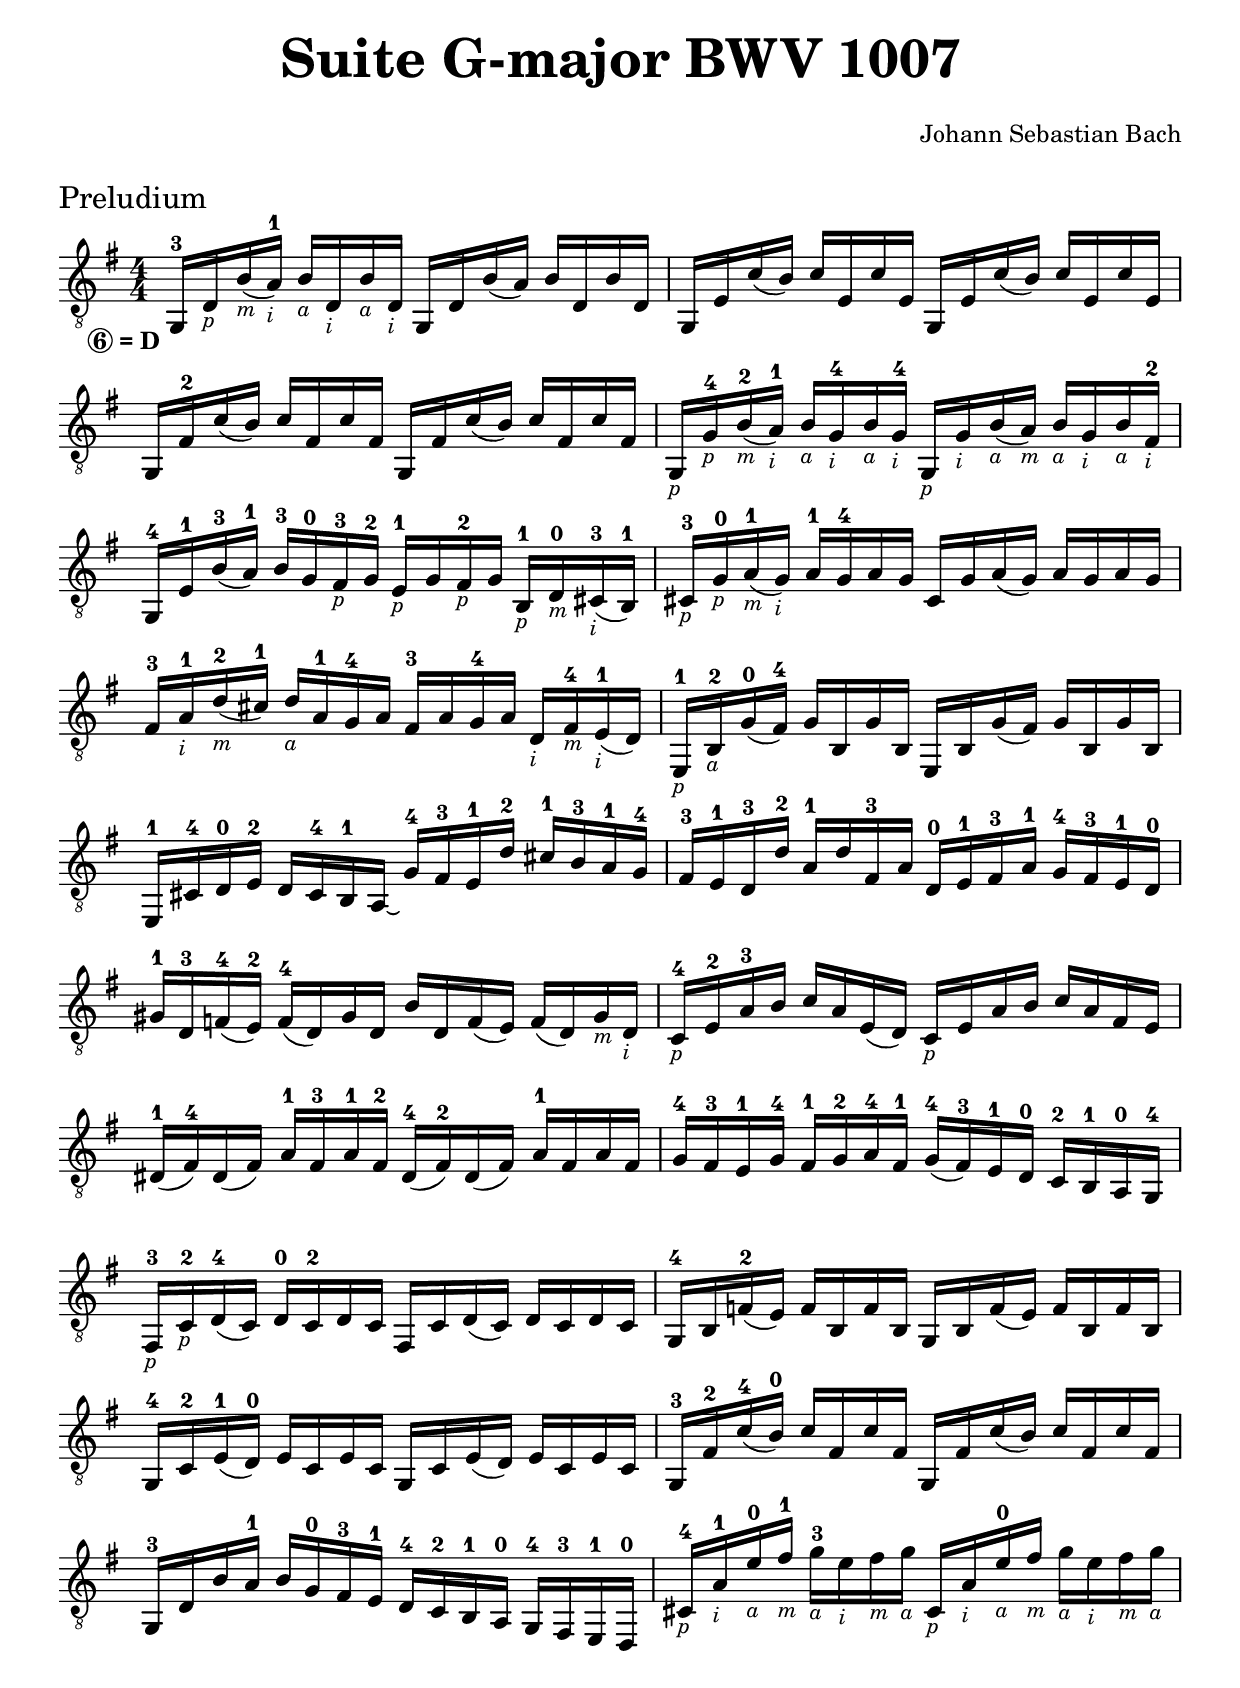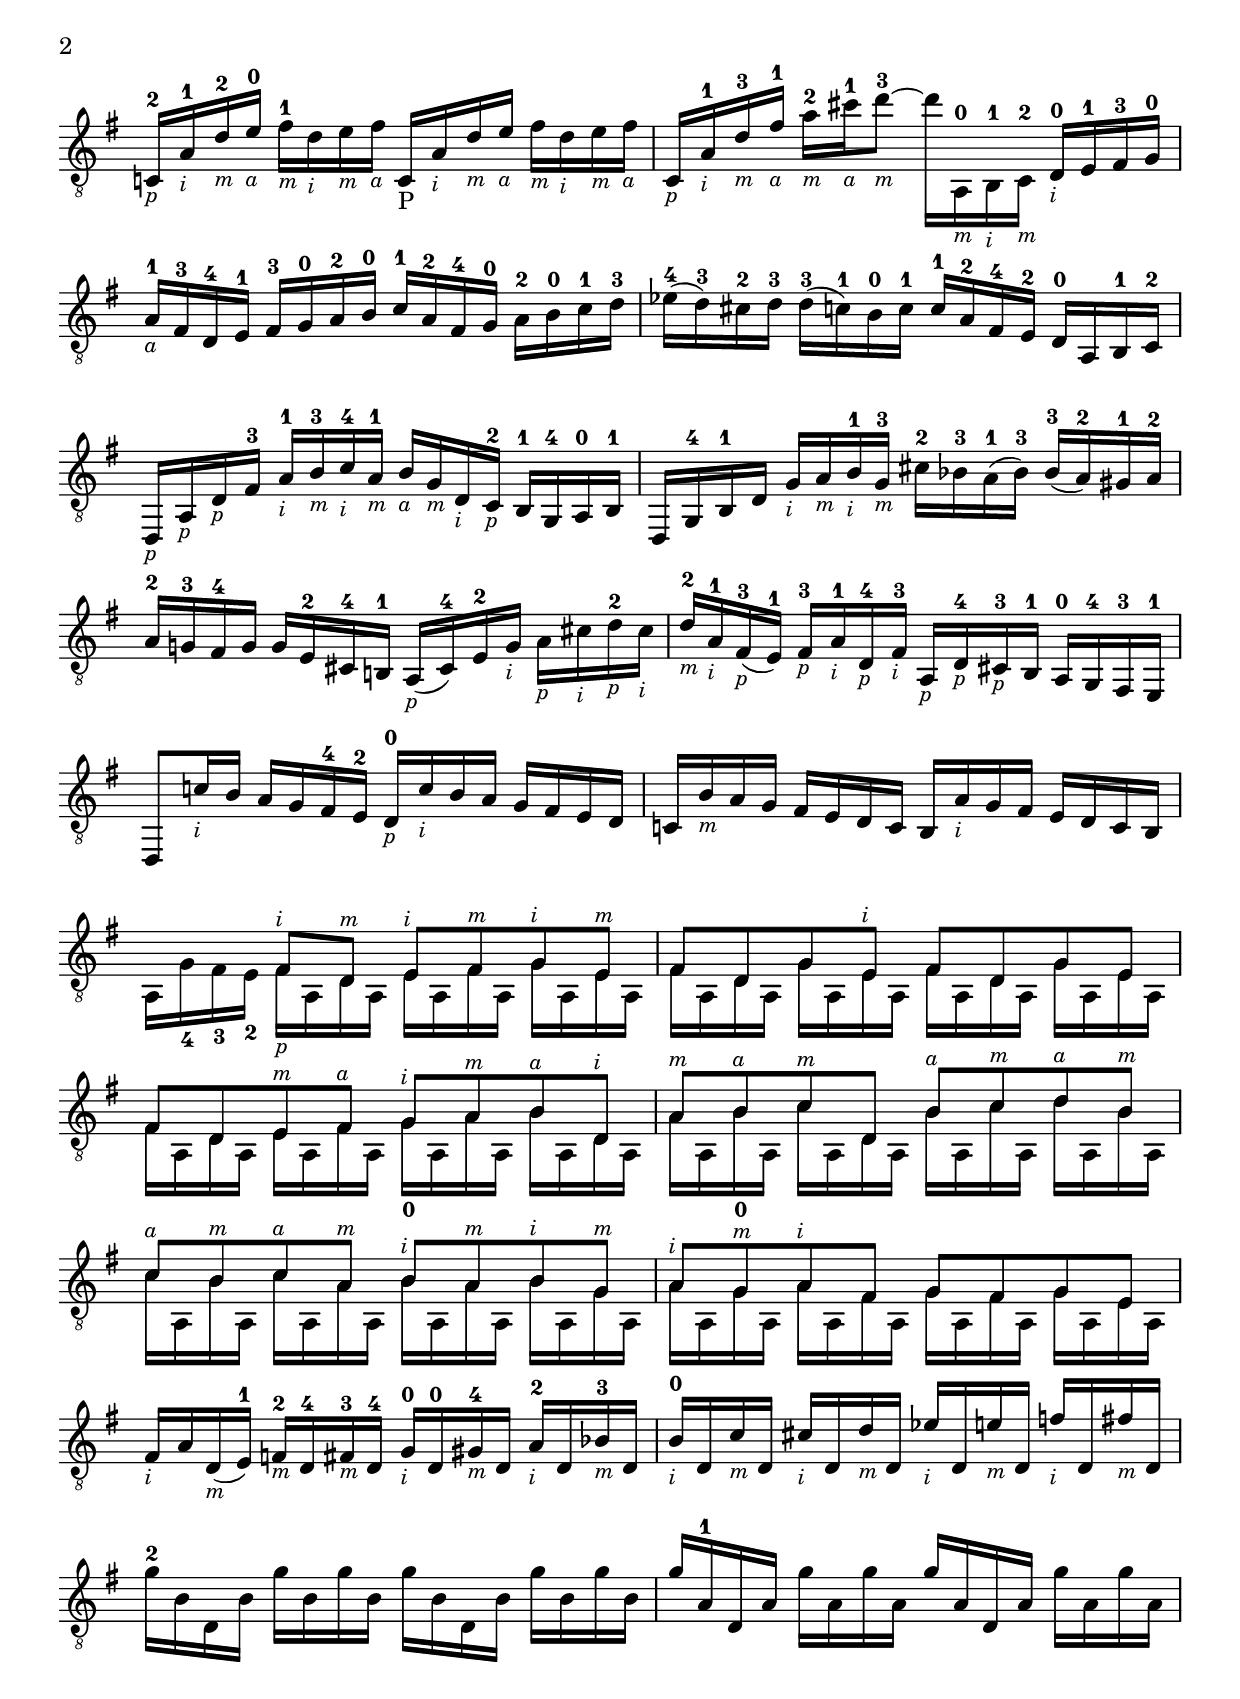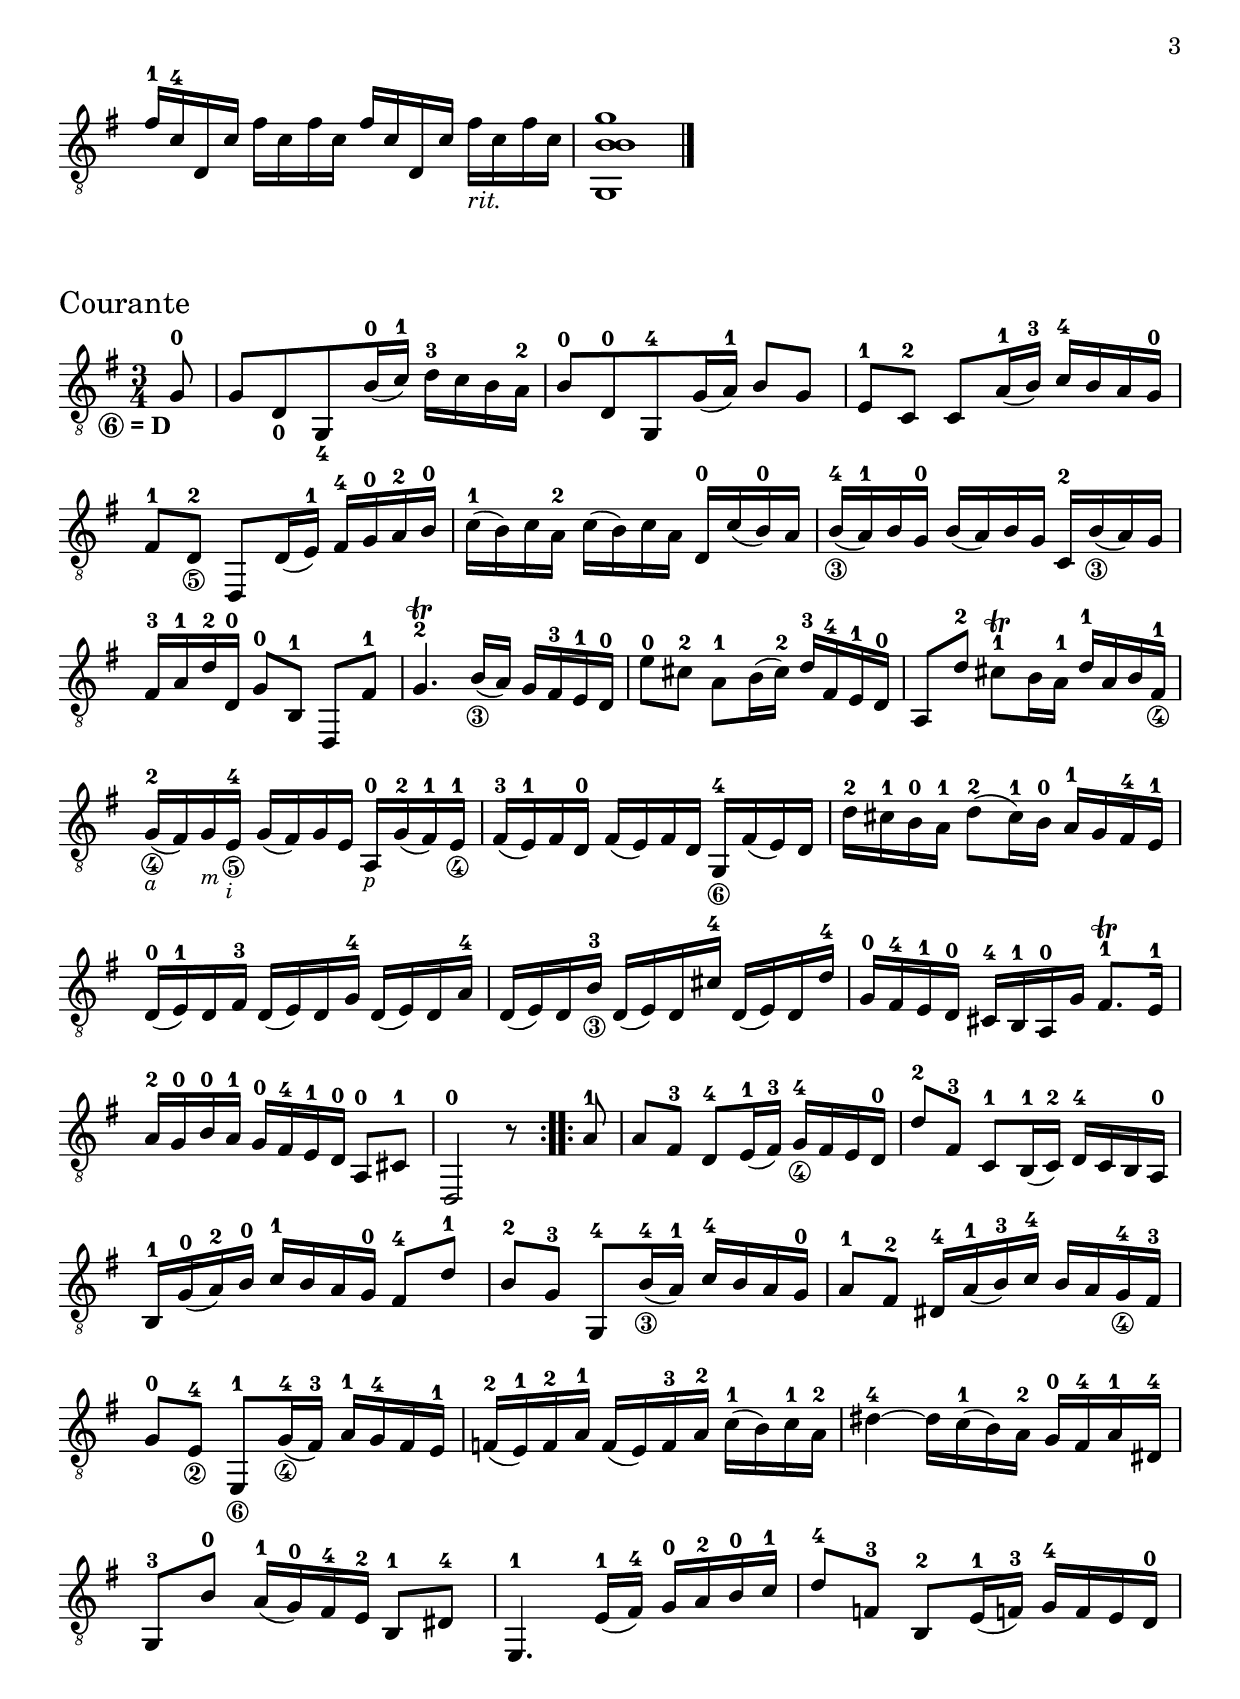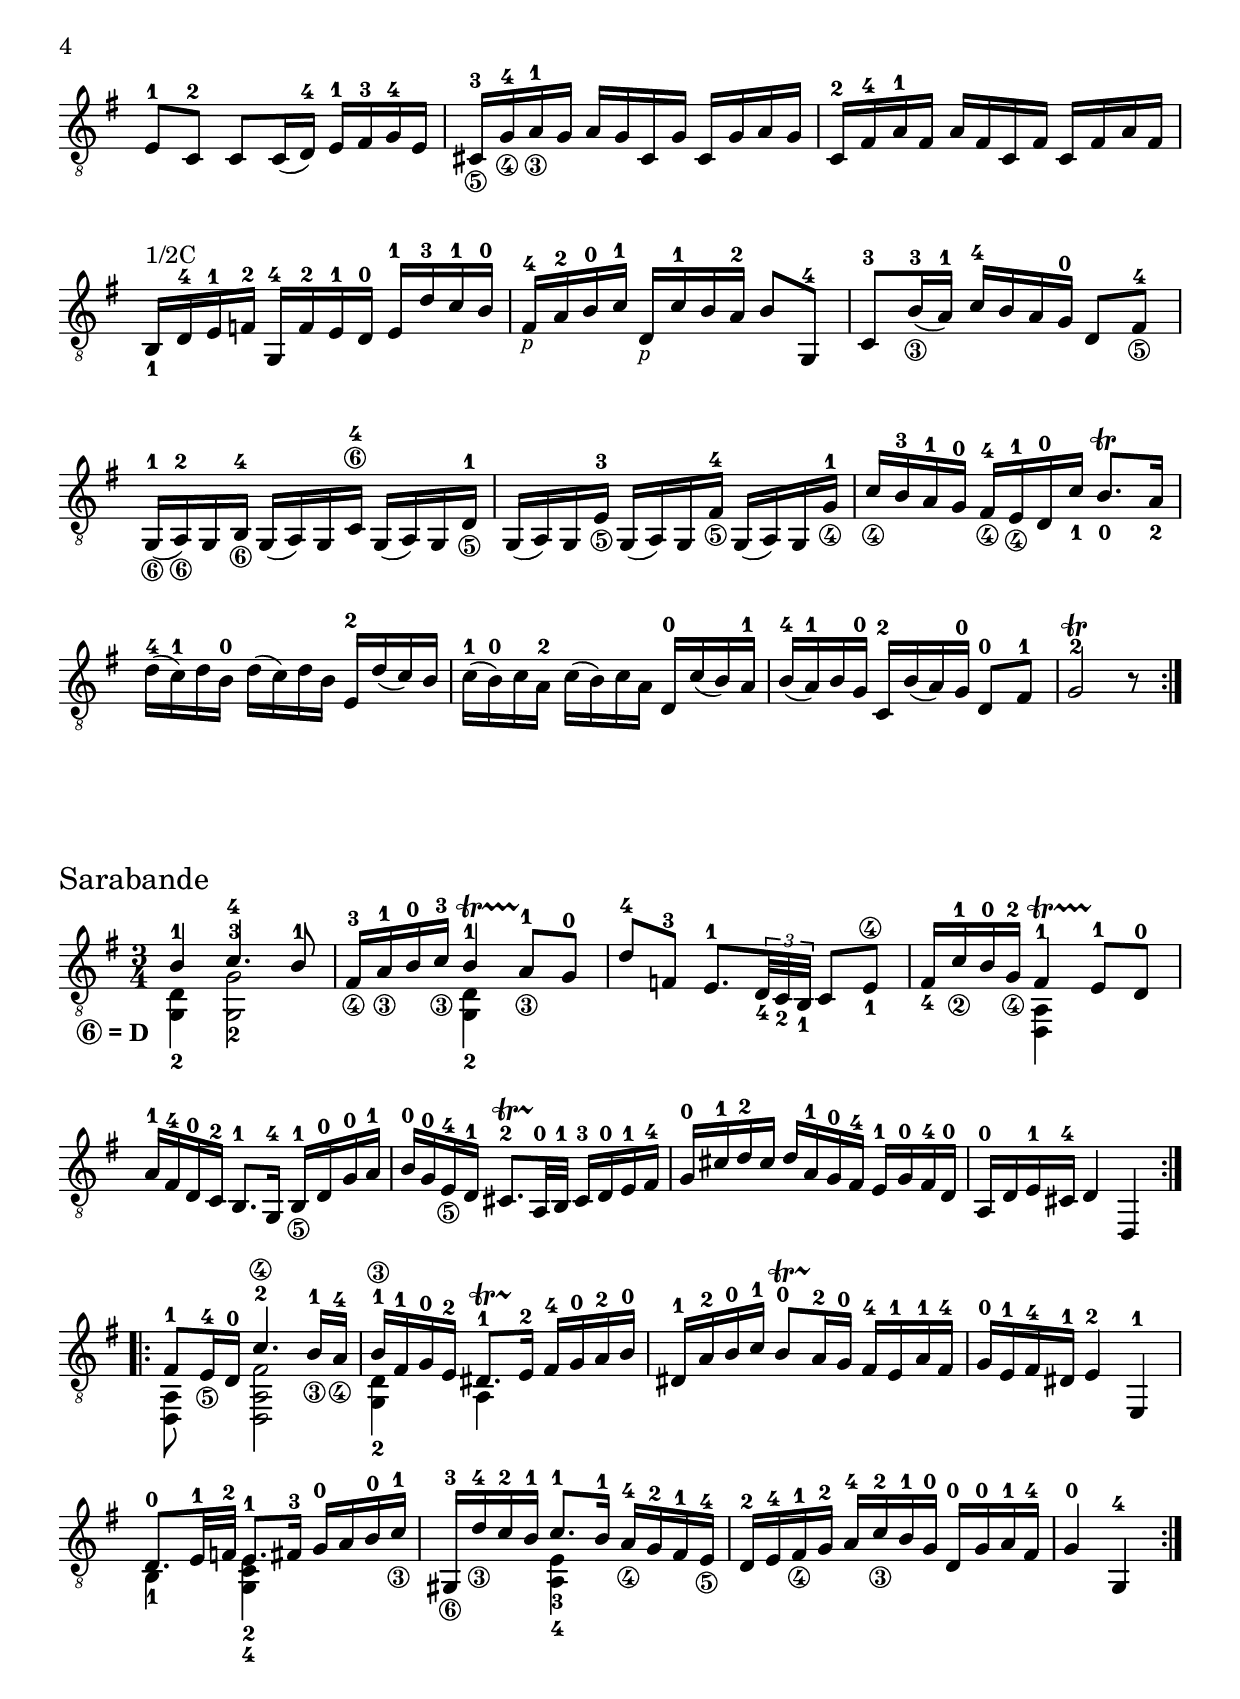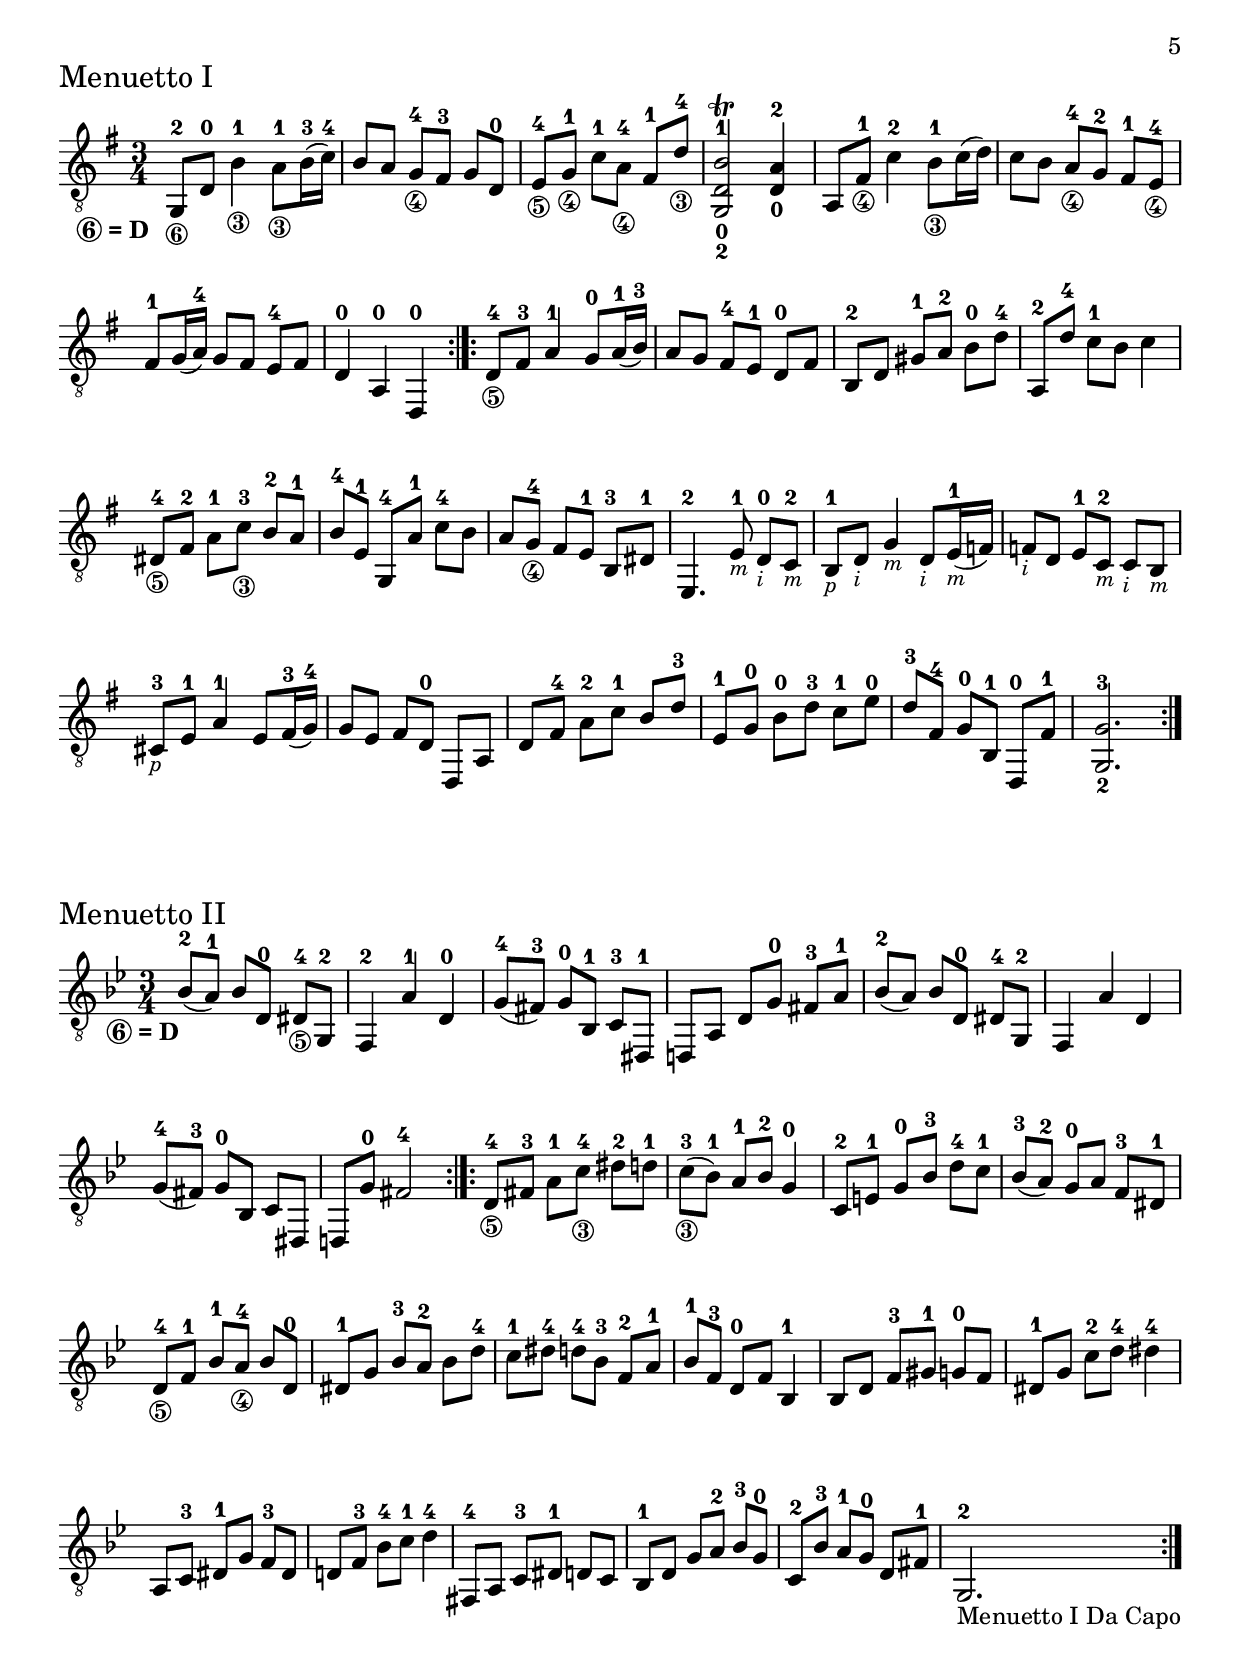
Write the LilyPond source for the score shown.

% This file is part of "Suita G-dur BWV 1007" project
% Copyright on the terms of Creative Commons Legal Code CC0 1.0 Universal license
% Authors: Martyna Danysz (martynadanysz@gmail.com) and Tomasz Bojczuk (seelook@gmail.com)

\version "2.19.80"


\include "global.ly"
\include "paper.ly"

#(set-global-staff-size 21)


\header {
  title = \markup  \center-column { \fontsize #3 {"Suite G-major BWV 1007" } " "}
  composer = \markup \center-column { "Johann Sebastian Bach" " " }
}


% This file is part of "Suita G-dur BWV 1007" project
% Copyright on the terms of Creative Commons Legal Code CC0 1.0 Universal license
% Authors: Martyna Danysz (martynadanysz@gmail.com) and Tomasz Bojczuk (seelook@gmail.com)


\version "2.19.80"


\include "global.ly"
\include "paper.ly"

#(set-global-staff-size 21)


%\header {
%  title = \markup  \center-column { \fontsize #3 {"Suite G-major BWV 1007" } "Preludium" " "}
%  composer = \markup \center-column { "Johann Sebastian Bach" " " }
%}




\score {
  \header {
    piece = \markup { \fontsize #2 "Preludium" }
  }

  \new Staff {
    \set Staff.midiInstrument="acoustic guitar (nylon)"
    \override Staff.NoteCollision #'merge-differently-headed = ##t
    \override Staff.Stem #'length-fraction = #1.2
    \time 4/4
    \key g \major
    \clef "G_8"
    \relative c {
      \once \override TextScript #'extra-offset = #'(-7 . 1)
      g16-3 _\SCORDATURE d'-\pfi h'-\mfi (a)-1-\ifi h-\afi d,-\ifi h'-\afi d,-\ifi g, d' h' (a) h d, h' d,      | % 1
      g, e' c' (h) c e, c' e, g, e' c' (h) c e, c' e,      | % 2
      g, fis'-2 c' (h) c fis, c' fis, g, fis' c' (h) c fis, c' fis,      | % 3
      g,-\pfi g'-4-\pfi h-2-\mfi (a)-1-\ifi h-\afi g-4-\ifi h-\afi g-4-\ifi g,-\pfi g'-\ifi h-\afi (a)-\mfi h-\afi g-\ifi h-\afi fis-2-\ifi      | % 4
      g,-4 e'-1 h'-3( a)-1 h-3 g-0 fis-3-\pfi g-2 e-1-\pfi g fis-2-\pfi g h,-1-\pfi d-0-\mfi cis-3-\ifi( h)-1      | % 5
      cis-3-\pfi g'-0-\pfi a-1-\mfi( g)-\ifi a-1 g-4 a g cis, g' a( g) a g a g      | % 6
      fis-3 a-1-\ifi d-2-\mfi( cis)-1 d-\afi a-1 g-4 a fis-3 a g-4 a d,-\ifi fis-4-\mfi e-1-\ifi( d)      | % 7
      e,-1-\pfi h'-2-\afi g'-0 (fis)-4 g h, g' h, e, h' g' (fis) g h, g' h,      | % 8
      e,-1 cis'-4 d-0 e-2 d cis-4 h-1 a \laissezVibrer g'-4 fis-3 e-1 d'-2 cis-1 h-3 a-1 g-4      | % 9
      fis-3 e-1 d-3 d'-2 a-1 d fis,-3 a d,-0 e-1 fis-3 a-1 g-4 fis-3 e-1 d-0      | % 10
      gis-1 d-3 f-4( e)-2 f-4( d) gis d h' d, f( e) f( d) gis-\mfi d-\ifi      | % 11
      c-4-\pfi e-2 a-3 h c a e( d) c-\pfi e a h c a fis e      | % 12
      dis-1( fis)-4 dis (fis) a-1 fis-3 a-1 fis-2 dis-4 (fis)-2 dis (fis) a-1 fis a fis      | % 13
      g-4 fis-3 e-1 g-4 fis-1 g-2 a-4 fis-1 g-4( fis)-3 e-1 d-0 c-2 h-1 a-0 g-4      | % 14
      fis-3-\pfi c'-2-\pfi d-4( c) d-0 c-2 d c fis, c' d (c )d c d c      | % 15
      g-4 h f'-2( e) f h, f' h, g h f' (e) f h, f' h,      | % 16
      g-4 c-2 e-1( d)-0 e c e c g c e( d) e c e c      | % 17
      g-3 fis'-2 c'-4 (h)-0 c fis, c' fis, g, fis' c' (h) c fis, c' fis,      | % 18
      g,-3 d' h' a-1 h g-0 fis-3 e-1 d-4 c-2 h-1 a-0 g-4 fis-3 e-1 d-0      | % 19
      cis'-4-\pfi a'-1-\ifi e'-0-\afi fis-1-\mfi g-3-\afi e-\ifi fis-\mfi g-\afi cis,,-\pfi a'-\ifi e'-0-\afi fis-\mfi g-\afi e-\ifi fis-\mfi g-\afi      | % 20
      c,,!-2-\pfi a'-1-\ifi d-2-\mfi e-0-\afi fis-1-\mfi d-\ifi e-\mfi fis-\afi c,-"P" a'-\ifi d-\mfi e-\afi fis-\mfi d-\ifi e-\mfi fis-\afi      | % 21
      c,-\pfi a'-1-\ifi d-3-\mfi fis-1-\afi a-2-\mfi cis-1-\afi d8-3-\mfi~ d16 a,,-0-\mfi h-1-\ifi c-2-\mfi d-0-\ifi e-1 fis-3 g-0      | % 22
      a-1-\afi fis-3 d-4 e-1 fis-3 g-0 a-2 h-0 c-1 a-2 fis-4 g-0 a-2 h-0 c-1 d-3      | % 23
      es-4( d)-3 cis-2 d-3 d-3( c)-1 h-0 c-1 c-1 a-2 fis-4 e-2 d-0 a h-1 c-2      | % 24
      d,-\pfi a'-\pfi d-\pfi fis-3 a-1-\ifi h-3-\mfi c-4-\ifi a-1-\mfi h-\afi g-\mfi d-\ifi c-2-\pfi h-1 g-4 a-0 h-1      | % 25
      d, g-4 h-1 d g-\ifi a-\mfi h-1-\ifi g-3-\mfi cis-2 b-3 a-1( b)-3 b-3( a)-2 gis-1 a-2      | % 26
      a-2 g!-3 fis-4 g g e-2 cis-4 h!-1 a-\pfi( cis)-4 e-2 g-\ifi a-\pfi cis-\ifi d-2-\pfi cis-\ifi      | % 27
      d-2-\mfi a-1-\ifi fis-3-\pfi(e)-1 fis-3-\pfi a-1-\ifi d,-4-\pfi fis-3-\ifi a,-\pfi d-4-\pfi cis-3-\pfi h-1 a-0 g-4 fis-3 e-1      | % 28
      d8 c''!16-\ifi h a g fis-4 e-2 d-0-\pfi c'-\ifi h a g fis e d      | % 29
      c! h'-\mfi a g fis e d c h a'-\ifi g fis e d c h      | % 30
      << { s4 fis'8-\ifi d-\mfi e-\ifi fis-\mfi g-\ifi e-\mfi | % 31
           fis d g e-\ifi fis d g e | % 32
           fis d e-\mfi fis-\afi g-\ifi a-\mfi h-\afi d,-\ifi | % 33
           a'-\mfi h-\afi c-\mfi d, h'-\afi c-\mfi d-\afi h-\mfi | % 34
           c-\afi h-\mfi c-\afi a-\mfi h-\ifi a-\mfi h-\ifi g-\mfi | % 35
           a-\ifi g-\mfi a-\ifi fis g fis g e | % 36
         } \\
         {
      a,16 g'-4 fis-3 e-2 fis-\pfi a, d a e' a, fis' a, g' a, e' a,      | % 31
      fis' a, d a g' a, e' a, fis' a, d a g' a, e' a,      | % 32
      fis' a, d a e' a, fis' a, g'-0 a, a' a, h' a, d a      | % 33
      a' a, h'-0 a, c' a, d a h' a, c' a, d' a, h' a,      | % 34
      c' a, h' a, c' a, a' a, h' a, a' a, h' a, g' a,      | % 35
      a' a, g' a, a' a, fis' a, g' a, fis' a, g' a, e' a,      | % 36
      } >>
      fis'-\ifi a d,-\mfi( e)-1 f-2-\mfi d-4 fis-3-\mfi d-4 g-0-\ifi d-0 gis-4-\mfi d a'-2-\ifi d, b'-3-\mfi d,      | % 37
      h'-0-\ifi d, c'-\mfi d, cis'-\ifi d, d'-\mfi d, es'-\ifi d, e'-\mfi d, f'-\ifi d, fis'-\mfi d,      | % 38
      g'-2 h, d, h' g' h, g' h, g' h, d, h' g' h, g' h,      | % 39
      g' a,-1 d, a' g' a, g' a, g' a, d, a' g' a, g' a,      | % 40
      fis'-1 c-4 d, c' fis c fis c fis c d, c' fis _\rit c fis c      | % 41
      <g, h' h g'>1 \bar "|."
    }

  }

  \midi {
    \context {
      \Score
      tempoWholesPerMinute = #(ly:make-moment 73 4)
    }
  }
  \layout {
    ragged-last = ##t
  }

}






% This file is part of "Suita G-dur BWV 1007" project
% Copyright on the terms of Creative Commons Legal Code CC0 1.0 Universal license
% Authors: Martyna Danysz (martynadanysz@gmail.com) and Tomasz Bojczuk (seelook@gmail.com)

\version "2.19.80"


\include "global.ly"
\include "paper.ly"

#(set-global-staff-size 21)


%\header {
%  title = \markup  \center-column { \fontsize #3 {"Suite G-dur BWV 1007" } "Courante" " "}
%  composer = \markup \center-column { "Johann Sebastian Bach" " " }
%}


\score {
  \header {
    piece = \markup { \fontsize #2 "Courante" }
  }

  \new Staff {
    \set Staff.midiInstrument="acoustic guitar (nylon)"
    \override Staff.NoteCollision #'merge-differently-headed = ##t
    \override Staff.Stem #'length-fraction = #1.2
    \time 3/4
    \key g \major
    \clef "G_8"
    \relative c' {
      \repeat volta 2 {
        \once \override TextScript #'extra-offset = #'(-6 . 0)
        \partial8  g8^0 _\SCORDATURE | % 2
        g8 [  d8_0 g,8_4 h'16^0  (c16)^1 ]
        d16^3 [  c16  h16  a16^2 ] | % 3
        h8^0 [  d,8^0 g,8^4 g'16  (a16)^1 ]
        h8 [  g8 ] | % 4
        e8^1 [  c8^2 ]  c8 [  a'16^1  (h16)^3 ]
        c16^4 [  h16  a16  g16^0 ] | % 5
        fis8^1 [  d8_\5^2 ]  d,8 [  d'16  (e16)^1 ]
        fis16^4 [  g16^0  a16^2  h16^0 ]  | % 6
        c16^1 [  (h16)  c16  a16^2 ]
        c16 [  (h16)  c16  a16 ]
        d,16^0 [  c'16  (h16)^0  a16 ] | % 7
        h16_\3^4 [  (a16)^1  h16  g16^0 ]  h16 [ (a16)  h16  g16 ]  c,16^2 [  h'16_\3  (a16)  g16 ] | % 8
        fis16^3 [  a16^1  d16^2  d,16^0 ]  g8^0 [
        h,8^1 ]  d,8 [  fis'8^1 ] | % 9
        g4.^2\trill  h16_\3 [  (a16) ]  g16 [  fis16^3 e16^1  d16^0 ] |
        e'8^0 [  cis8^2 ]  a8^1 [  h16
        (cis16)^2 ]  d16^3 [  fis,16^4  e16^1  d16^0
        ]  | % 11
        a8 [  d'8^2 ]  cis8^1\trill [  h16
        a16^1 ]  d16^1 [  a16  h16  fis16_\4^1 ] | % 12
        g16_\4^2 _\afi [  (fis16)  g16 _\mfi  e16_\5^4_\ifi ]  g16 [
        (fis16)  g16  e16 ]  <a,-0>16 _\pfi [  <g'-2>16
        (fis16)^1  e16^1_\4 ] | % 13
        fis16^3 [  (e16)^1  fis16  d16^0 ]  fis16
        [  (e16)  fis16  d16 ]  g,16_\6^4 [
        fis'16  (e16)  d16 ] | % 14
        d'16^2 [  cis16^1  h16^0  a16^1 ]
        d8^2 [  (cis16)^1  h16^0 ]  a16^1 [
        g16  fis16^4  e16^1 ]  | % 15
        d16^0 [  (e16)^1  d16  fis16^3 ]  d16 [
        (e16)  d16  g16^4 ]  d16 [  (e16)
        d16  a'16^4 ] | % 16
        d,16 [  (e16)  d16  h'16_\3^3 ]  d,16 [
        (e16)  d16  cis'16^4 ]  d,16 [  (e16)
        d16  d'16^4 ] | % 17
        g,16^0 [  fis16^4  e16^1  d16^0 ]  cis16^4
        [  h16^1  a16^0  g'16 ]  fis8.^1\trill [  e16^1
        ] | % 18
        a16^2[  g16^0  h16^0  a16^1 ]  g16^0 [
        fis16 ^4 e16^1  d16^0 ]  a8^0 [  cis8^1 ]
        | % 19
        d,2^0 r8
      }
      \repeat volta 2 {
        a''8^1 | % 38
        a8 [  fis8^3 ]  d8^4 [  e16^1  (fis16)^3 ]
        g16_\4^4 [  fis16  e16  d16^0 ] | % 39
        d'8^2 [  fis,8^3 ]  c8^1 [  h16^1  (c16)^2 ]
        d16^4 [  c16  h16  a16^0 ] |
        h16^1 [  g'16^0  (a16)^2  h16^0 ]  c16^1 [
        h16  a16  g16^0 ]  fis8^4 [  d'8^1 ] | % 41
        h8^2 [  g8^3 ]  g,8^4 [  h'16_\3^4  (a16)^1 ]
        c16^4 [  h16  a16  g16^0 ]  | % 42
        a8^1 [  fis8^2 ]  dis16^4 [  a'16^1  (h16)^3
        c16^4 ]  h16 [  a16  g16_\4^4  fis16^3 ]
        | % 43
        g8^0 [  e8_\2^4 ]  e,8_\6^1 [  g'16_\4^4  (fis16)^3 ]
        a16^1 [  g16^4  fis16  e16^1 ] | % 44
        f16^2 [  (e16)^1  f16^2  a16^1 ]  f16 [
        (e16)  f16^3  a16^2 ]  c16^1 [  (h16)
        c16^1  a16^2 ] | % 45
        dis4^4 ~  dis16 [  c16^1  (h16)
        a16 ]^2  g16^0 [  fis16^4  a16^1  dis,16^4
        ]  | % 46
        g,8^3 [  h'8^0 ]  a16^1 [  (g16)^0  fis16^4
        e16^2 ]  h8^1 [  dis8^4 ] | % 47
        e,4.^1  e'16^1 [  (fis16)^4 ]  g16^0 [  a16^2
        h16^0  c16^1 ] | % 48
        d8^4 [  f,8^3 ]  h,8^2 [  e16^1  (f!16)^3 ]
        g16^4 [  f16  e16  d16^0 ] | % 49
        e8^1 [  c8^2 ]  c8 [  c16  (d16)^4 ]
        e16^1 [  fis16^3  g16^4  e16 ] |
        cis16^3_\5 [  g'16_\4^4  a16_\3^1  g16 ]  a16 [
        g16  cis,16  g'16 ]  cis,16 [
        g'16  a16  g16 ] | % 51
        c,16^2 [  fis16^4  a16^1  fis16 ]  a16
        [  fis16  c16  fis16 ]  c16 [
        fis16  a16  fis16 ] | % 52
        h,16_1^"1/2C" [  d16^4  e16^1  f16^2 ]  g,16^4 [
        f'16^2  e16^1  d16^0 ]  e16^1 [  d'16^3
        c16^1  h16^0 ] | % 53
        fis16^4_\pfi [  a16^2  h16^0  c16^1 ]  d,16_\pfi [
        c'16^1  h16  a16^2 ]  h8 [  g,8^4 ] | % 54
        c8^3 [  h'16^3_\3  (a16)^1 ]  c16^4 [  h16
        a16  g16^0 ]  d8 [  fis8_\5^4 ]  | % 55
        g,16^1_\6 [  (a16)^2_\6  g16  h16^4_\6 ]  g16 [
        (a16)  g16  c16^4\6 ]  g16 [  (a16)
        g16  d'16^1_\5 ] | % 56
        g,16 [  (a16)  g16  e'16^3_\5 ]  g,16 [
        (a16)  g16  fis'16^4_\5 ]  g,16 [  (a16)
        g16  g'16^1_\4 ] | % 57
        c16_\4 [  h16^3  a16^1  g16^0 ]  fis16^4_\4 [
        e16^1_\4  d16^0  c'16_1 ]  h8._0 \trill [  a16_2  ]
        | % 58
        d16^4 [  (c16)^1  d16  h16^0 ]
        d16 [  (c16)  d16  h16 ]
        e,16^2 [  d'16  (c16)  h16 ] | % 59
        c16^1 [  (h16)^0  c16  a16^2 ]
        c16 [  (h16)  c16  a16 ]
        d,16^0 [  c'16  (h16)  a16^1 ] |
        h16^4 [  (a16)^1  h16  g16^0 ]  c,16^2 [
        h'16  (a16)  g16^0 ]  d8^0 [  fis8^1 ] | % 61
        g2^2\trill r8
      }
      \bar ":|."
    }

  }

  \midi {
    \context {
      \Score
      tempoWholesPerMinute = #(ly:make-moment 73 4)
    }
  }
  \layout {
    %ragged-last = ##t
  }

}






% This file is part of "Suita G-dur BWV 1007" project
% Copyright on the terms of Creative Commons Legal Code CC0 1.0 Universal license
% Authors: Martyna Danysz (martynadanysz@gmail.com) and Tomasz Bojczuk (seelook@gmail.com)

\version "2.19.80"

\language "deutsch"


\include "global.ly"
\include "paper.ly"

#(set-global-staff-size 21)


%\header {
 % title = \markup  \center-column { \fontsize #3 {"Suita G-dur BWV 1007" } "Sarabande" " "}
  %composer = \markup \center-column { "Johan Sebastian Bach" " " }
%}


\score {
    \header {
    piece = \markup { \fontsize #2 "Sarabande" }
  }

  \new Staff {
    \set Staff.midiInstrument="acoustic guitar (nylon)"
    \override Staff.NoteCollision #'merge-differently-headed = ##t
    \override Staff.NoteCollision #'merge-differently-dotted = ##t
    \override Staff.Stem #'length-fraction = #1.2
    \time 3/4
    \key g \major
    \clef "G_8"
    \relative c {
      
     <<{ \once \override TextScript #'extra-offset = #'(-8 . 5) % wyskakuje ostrzeżenie -> log
    h'4^1 _\SCORDATURE c4.^4 h8^1
      | % 2
      fis16_\4-3 a_\3-1 h^0 c_\3-3 h4^1\startTrillSpan a8_\3-1\stopTrillSpan g-0
      | % 3
      d'^4 [f,^3] e8.^1\tuplet 3/2 {d32_4 c_2 h_1} c8 e_1\4
      | % 4
      fis16_4 c'_\2^1 h^0 g_\4^2 fis4^1\startTrillSpan e8^1\stopTrillSpan d^0
      | % 5
      a'16^1 fis^4 d^0 c^2 h8.^1 g16^4 h_\5^1 d^0 g^0 a^1
      | % 6
      h^0 g^0 e_\5^4 d^1 cis8.^2\startTrillSpan a32^0\stopTrillSpan h^1 cis16^3 d^0 e^1 fis^4
      | % 7
      g^0 cis^1 d^2 cis d a^1 g^0 fis^4 e^1 g^0 fis^4 d^0
      | % 8
      a^0 d e^1 cis^4 d4 d,\bar ":|.:" % 
      fis'8^1 e16_\5^4 d^0 c'4.^\4^2 h16_\3^1 a_\4^4     
      | % 18
      h\3-1 fis^1 g^0 e^2 dis8.^1\startTrillSpan e16^2\stopTrillSpan fis^4 g^0 a^2 h^0
      | % 19
      dis,^1 a'^2 h^0 c^1 h8^0\startTrillSpan a16^2\stopTrillSpan g^0 fis^4 e^1 a^1 fis^4
      | % 20
      g^0 e^1 fis^4 dis^1 e4^2 e,^1
      | % 21
      d'8.^0 e32^1 f^2 e8.^1 fis16^3 g^0 a h^0 c^1_\3
      | % 22
      gis,^3_\6 d''^4_\3 c^2 h^1 c8.^1 h16^1 a^4_\4 g^2 fis^1 e^4_\5
      | % 23
      d16^2 e16^4 fis^1_\4 g^2 a^4 c^2_\3 h^1 g^0
      | % 24
      d^0 g^0 a^1 fis^4 g4^0 g,^4\bar ":|."
      
      |}\\% 33
       
       {<d' g,_2>4 <g,_2g'^3>2
        s4 <g_2 d'>4 s4
        s2.
        s4 <d a'> s4
        s2.
        s2.
        s2.
        s2.
        <a' d,>8 s8 <d, a' fis'>2
        <d' g,_2>4 a4 s4
        s2.
        s2.
        h4_1  <g _4c_2 e>4 s4
        s4 <a_4 e'_3>4
        
        
       }>> \bar ":|."
    }

  }

  \midi {
    \context {
      \Score
      tempoWholesPerMinute = #(ly:make-moment 80 8)
    }
  }
  \layout {
    %ragged-last = ##t
  }

}






\pageBreak
% This file is part of "Suita G-dur BWV 1007" project
% Copyright on the terms of Creative Commons Legal Code CC0 1.0 Universal license
% Authors: Martyna Danysz (martynadanysz@gmail.com) and Tomasz Bojczuk (seelook@gmail.com)

\version "2.19.80"


\include "global.ly"
\include "paper.ly"

#(set-global-staff-size 21)


%\header {
%  title = \markup  \center-column { \fontsize #3 {"Suite G-dur BWV 1007" } "Menuetto I & II" " "}
%  composer = \markup \center-column { "Johann Sebastian Bach" " " }
%}




\score {
  \header {
    piece = \markup { \fontsize #2 "Menuetto I" }
  }

  \new Staff {
    \set Staff.midiInstrument="acoustic guitar (nylon)"
    \override Staff.NoteCollision #'merge-differently-headed = ##t
    \override Staff.Stem #'length-fraction = #1.2
    \time 3/4
    \key g \major
    \clef "G_8"
    \relative c {
      \once \override TextScript #'extra-offset = #'(-8 . 3)
      g8_\6^2 _\SCORDATURE [ d'8 ]^0 h'4_\3^1 a8_\3^1 [ h16^3
      (c16)^4 ] | % 2
      h8 [ a8 ] g8_\4^4 [ fis8^3 ] g8 [
      d8^0 ] | % 3
      e8_\5^4 [ g8_\4^1 ] c8^1 [ a8 ]_\4-4 fis8^1 [
      d'8_\3^4 ] | % 4
      <g,,_2 d'_0 h'^1>2 \trill <d'_0 a'^2>4 | % 5
      a8 [ fis'8_\4^1 ] c'4^2 h8_\3-1 [
      c16 (d16) ] | % 6
      c8 [ h8 ] a8_\4-4 [ g8^2 ] fis8^1
      [ e8_\4-4 ] | % 7
      fis8^1 [ g16 (a16^4) ] g8 [ fis8 ]
      e8^4 [ fis8 ] | % 8
      d4^0 a4^0 d,4^0\bar ":|.:" | % 9
      | % 17
      d'8_\5^4 [ fis8^3 ] a4^1 g8^0 [ a16^1
      (h16)^3 ] | % 18
      a8 [ g8 ] fis8^4 [ e8^1] d8^0 [
      fis8 ] | % 19
      h,8^2 [ d8 ] gis8^1 [ a8^2 ] h8^0
      [ d8^4 ] |
      a,8^2 [ d'8^4 ] c8^1 [ h8 ]
      c4 | % 21
      dis,8_\5-4 [ fis8^2 ] a8^1 [ c8_\3-3 ] h8^2
      [ a8 ]^1 | % 22
      h8^4 [ e,8^1 ] g,8^4 [ a'8^1 ] c8^4
      [ h8 ] | % 23
      a8 [ g8_\4^4 ] fis8 [ e8^1 ] h8^3 [
      dis8^1 ] | % 24
      e,4.^2 e'8_\mfi^1 d8_\ifi^0 [ c8_\mfi^2 ] | % 25
      h8_\pfi^1 [ d8_\ifi ] g4_\mfi d8_\ifi [ e16_\mfi^1
      (f16) ] | % 26
      f8_\ifi [ d8 ] e8^1 [ c8_\mfi^2 ] c8_\ifi [
      h8_\mfi ] | % 27
      cis8_\pfi^3 [ e8^1 ] a4^1 e8^ [ fis16^3
      (g16)^4 ] | % 28
      g8 [ e8 ] fis8 [ d8^0 ] d,8 [
      a'8 ] | % 29
      d8 [ fis8^4 ] a8^2 [ c8^1 ] h8^ [
      d8^3 ] |
      e,8^1 [ g8^0 ] h8^0 [ d8^3 ] c8^1
      [ e8^0 ] | % 31
      d8^3 [ fis,8^4 ] g8^0 [ h,8^1 ] d,8^0
      [ fis'8^1 ] | % 32
      <g,_2 g'^3>2.\bar ":|." | % 33
      % 49
    }
  }
}


\score {
  \header {
    piece = \markup { \fontsize #2 "Menuetto II" }
  }

  \new Staff {
    \set Staff.midiInstrument="acoustic guitar (nylon)"
    \override Staff.NoteCollision #'merge-differently-headed = ##t
    \override Staff.Stem #'length-fraction = #1.2
    \time 3/4
    \key g \minor
    \clef "G_8"
    \relative c {
      \once \override TextScript #'extra-offset = #'(-6 . 0)
      b'8^2 _\SCORDATURE [ (a8)^1 ] b8 [ d,8^0 ]
      dis8_\5^4 [ g,8^2 ] |
      f4^2 a'4^1 d,4^0 | % 51
      g8^4 [ (fis8)^3 ] g8^0 [ b,8^1 ] c8^3
      [ dis,8^1 ] | % 52
      d!8 [ a'8 ] d8 [ g8^0 ] fis8^3 [
      a8^1 ] | % 53
      b8^2 [ (a8) ] b8 [ d,8^0 ] dis8^4
      [ g,8^2 ] | % 54
      f4 a'4 d,4 | % 55
      g8^4 [ (fis8)^3 ] g8^0 [ b,8 ] c8
      [ dis,8 ] | % 56
      d!8 [ g'8^0 ] fis2^4 \bar ":|.:" % 57
      | % 65
      d8_\5^4 [ fis8^3 ] a8^1 [ c8_\3^4 ] dis8^2
      [ d8^1 ] | % 66
      c8_\3^3 [ (b8)^1 ] a8^1 [ b8^2 ]
      g4^0 | % 67
      c,8^2 [ e8^1 ] g8^0 [ b8^3 ] d8^4
      [ c8^1 ] | % 68
      b8^3 [ (a8)^2 ] g8^0 [ a8 ] f8^3 [
      dis8^1 ] | % 69
      d8_\5^4 [ f8^1 ] b8^1 [ a8_\4-4 ] b8 [
      d,8^0 ] |
      dis8^1 [ g8 ] b8^3 [ a8^2 ]
      b8 [ d8^4 ] | % 71
      c8^1 [ dis8^4 ] d8^4 [ b8^3 ]
      f8^2 [ a8^1 ] | % 72
      b8^1 [ f8^3 ] d8^0 [ f8 ] b,4^1
      | % 73
      b8 [ d8 ] f8^3 [ gis8^1 ] g8^0 [
      f8 ] | % 74
      dis8^1 [ g8 ] c8^2 [ d8^4 ]
      dis4^4 | % 75
      a,8 [ c8^3 ] dis8^1 [ g8 ] f8^3 [
      dis8 ] | % 76
      d!8 [ f8^3 ] b8^4 [ c8^1 ]
      d4^4 | % 77
      fis,,8^4 [ a8 ] c8^3 [ dis8^1 ] d8
      [ c8 ] | % 78
      b8^1 [ d8 ] g8 [ a8^2 ] b8^3 [
      g8^0 ] | % 79
      c,8^2 [ b'8^3 ] a8^1 [ g8^0] d8 [
      fis8^1 ] |
      g,2.^2_"Menuetto I Da Capo" \bar ":|." | % 81
      % 97

      \bar ":|."
    }
  }

  \midi {
    \context {
      \Score
      tempoWholesPerMinute = #(ly:make-moment 73 4)
    }
  }
  \layout {
    %ragged-last = ##t
  }

}






